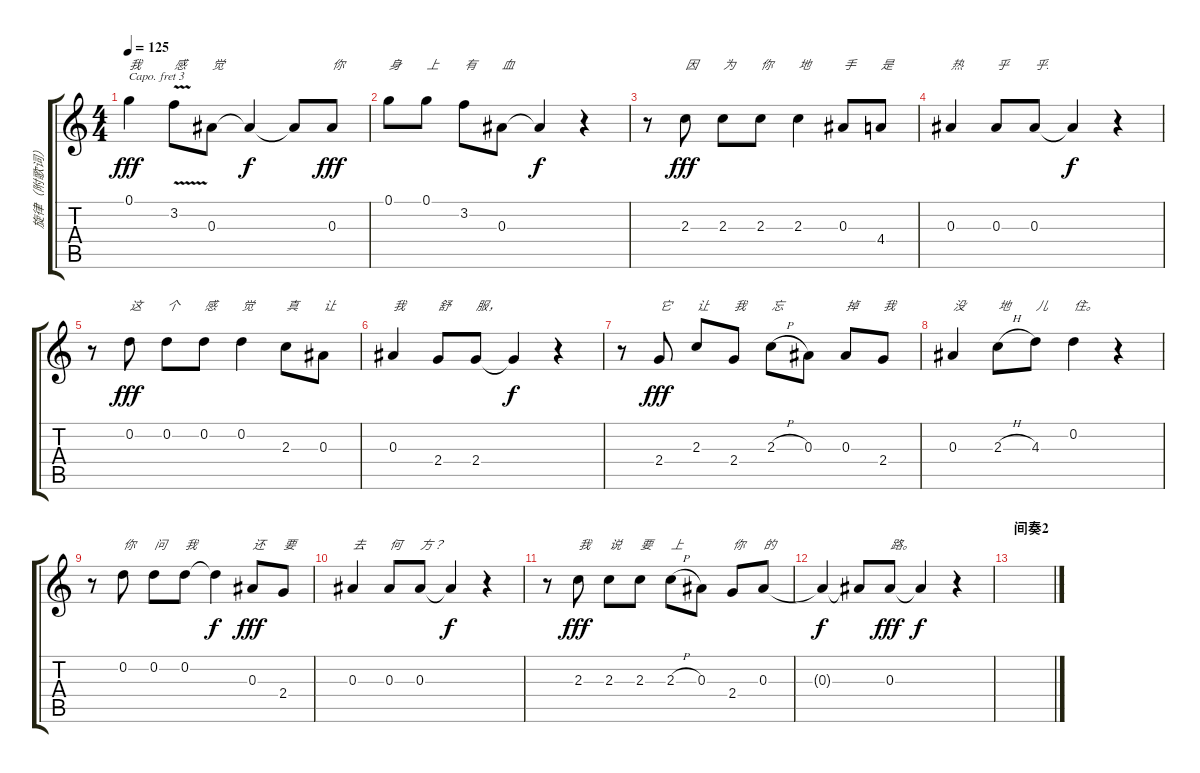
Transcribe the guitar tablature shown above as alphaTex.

\track ("旋律（附歌词）" "旋律（附歌词）") {instrument acousticguitarnylon}
\staff {score tabs}
\capo 3
\tuning (E4 B3 G3 D3 A2 E2) {hide}
\ts (4 4)
\tempo 125
\clef g2
\ks c
0.1.4{txt "我" dy fff} 3.2{v}.8{txt "感"} 0.3.8{txt "觉"} 0.3{t}.4{dy f} 0.3{t}.8 0.3.8{txt "你" dy fff} |
0.1.8{txt "身"} 0.1.8{txt "上"} 3.2.8{txt "有"} 0.3.8{txt "血"} 0.3{t}.4{dy f} r.4 |
r.8 2.3.8{txt "因" dy fff} 2.3.8{txt "为"} 2.3.8{txt "你"} 2.3.4{txt "地"} 0.3.8{txt "手"} 4.4.8{txt "是"} |
0.3.4{txt "热"} 0.3.8{txt "乎"} 0.3.8{txt "乎."} 0.3{t}.4{dy f} r.4 |
r.8 0.2.8{txt "这" dy fff} 0.2.8{txt "个"} 0.2.8{txt "感"} 0.2.4{txt "觉"} 2.3.8{txt "真"} 0.3.8{txt "让"} |
0.3.4{txt "我"} 2.4.8{txt "舒"} 2.4.8{txt "服，"} 2.4{t}.4{dy f} r.4 |
r.8 2.4.8{txt "它" dy fff} 2.3.8{txt "让"} 2.4.8{txt "我"} 2.3{h}.8{txt "忘"} 0.3.8 0.3.8{txt "掉"} 2.4.8{txt "我"} |
0.3.4{txt "没"} 2.3{h}.8{txt "地"} 4.3.8{txt "儿"} 0.2.4{txt "住。"} r.4 |
r.8 0.2.8{txt "你"} 0.2.8{txt "问"} 0.2.8{txt "我"} 0.2{t}.4{dy f} 0.3.8{txt "还" dy fff} 2.4.8{txt "要"} |
0.3.4{txt "去"} 0.3.8{txt "何"} 0.3.8{txt "方？"} 0.3{t}.4{dy f} r.4 |
r.8 2.3.8{txt "我" dy fff} 2.3.8{txt "说"} 2.3.8{txt "要"} 2.3{h}.8{txt "上"} 0.3.8 2.4.8{txt "你"} 0.3.8{txt "的"} |
0.3{t}.4{dy f} 0.3{t}.8 0.3.8{txt "路。" dy fff} 0.3{t}.4{dy f} r.4 |
\section ("" "间奏2")
